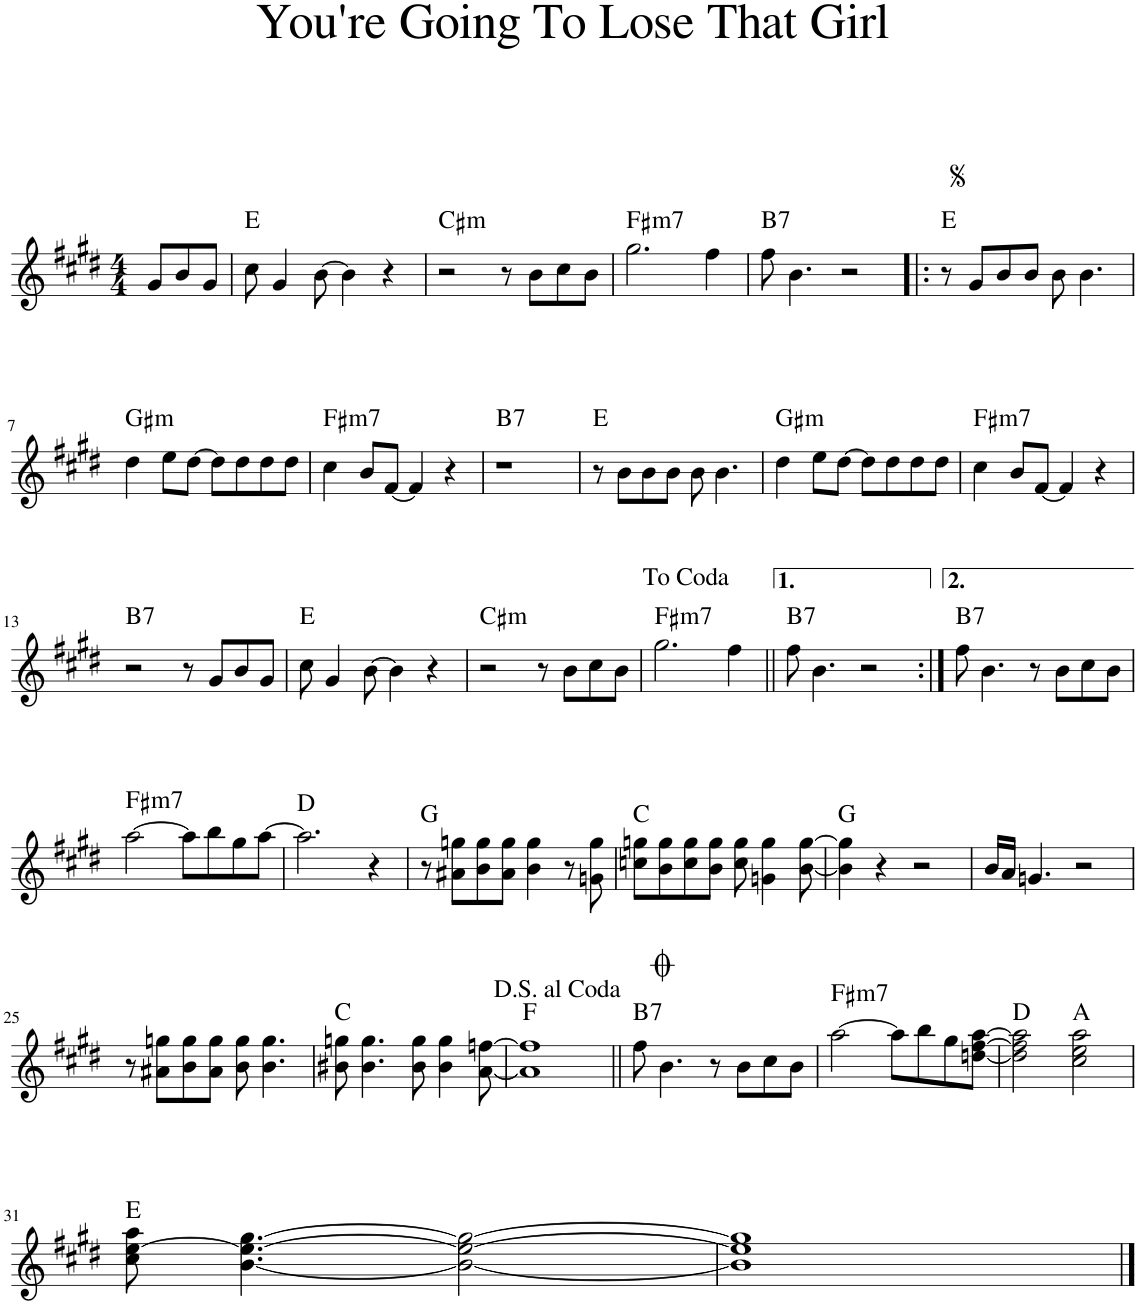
**kern	**harte
*part1	*part1
*staff1	*
*I"Piano	*
*I'Pno.	*
*clefG2	*
*k[f#c#g#d#]	*
*M4/4	*
=1	=1
8g#/L	.
8b/	.
8g#/J	.
=2	=2
8cc#\	E:maj
4g#/	.
[8b\	.
4b\]	.
4r	.
=3	=3
!	!LO:H:kt=m
2r	C#:min
8r	.
8b\L	.
8cc#\	.
8b\J	.
=4	=4
!	!LO:H:kt=m7
2.gg#\	F#:min7
4ff#\	.
=5	=5
!	!LO:H:kt=7
8ff#\	B:7
4.b\	.
2r	.
=6!|:	=6!|:
8r	E:maj
8g#/L	.
8b/	.
8b/J	.
8b\	.
4.b\	.
!!LO:LB:g=z
=7	=7
!	!LO:H:kt=m
4dd#\	G#:min
8ee\L	.
[8dd#\J	.
8dd#\L]	.
8dd#\	.
8dd#\	.
8dd#\J	.
=8	=8
!	!LO:H:kt=m7
4cc#\	F#:min7
8b/L	.
[8f#/J	.
4f#/]	.
4r	.
=9	=9
!	!LO:H:kt=7
1r	B:7
=10	=10
8r	E:maj
8b\L	.
8b\	.
8b\J	.
8b\	.
4.b\	.
=11	=11
!	!LO:H:kt=m
4dd#\	G#:min
8ee\L	.
[8dd#\J	.
8dd#\L]	.
8dd#\	.
8dd#\	.
8dd#\J	.
=12	=12
!	!LO:H:kt=m7
4cc#\	F#:min7
8b/L	.
[8f#/J	.
4f#/]	.
4r	.
!!LO:LB:g=z
=13	=13
!	!LO:H:kt=7
2r	B:7
8r	.
8g#/L	.
8b/	.
8g#/J	.
=14	=14
8cc#\	E:maj
4g#/	.
[8b\	.
4b\]	.
4r	.
=15	=15
!	!LO:H:kt=m
2r	C#:min
8r	.
8b\L	.
8cc#\	.
8b\J	.
=16	=16
!	!LO:H:kt=m7
2.gg#\	F#:min7
4ff#\	.
=17||	=17||
!	!LO:H:kt=7
8ff#\	B:7
4.b\	.
2r	.
=18:|!	=18:|!
!	!LO:H:kt=7
8ff#\	B:7
4.b\	.
8r	.
8b\L	.
8cc#\	.
8b\J	.
!!LO:LB:g=z
=19	=19
!	!LO:H:kt=m7
[2aa\	F#:min7
8aa\L]	.
8bb\	.
8gg#\	.
[8aa\J	.
=20	=20
2.aa\]	D:maj
4r	.
=21	=21
8r	G:maj
8a#X\ 8ggn\L	.
8b\ 8gg\	.
8a#\ 8gg\J	.
4b\ 4gg\	.
8r	.
8gn\ 8gg\	.
=22	=22
8ccn\ 8ggn\L	C:maj
8b\ 8gg\	.
8cc\ 8gg\	.
8b\ 8gg\J	.
8cc\ 8gg\	.
4gn\ 4gg\	.
[8b\ [8gg\	.
=23	=23
4b\] 4gg\]	G:maj
4r	.
2r	.
=24	=24
16b/LL	.
16a/JJ	.
4.gn/	.
2r	.
!!LO:LB:g=z
=25	=25
8r	.
8a#X\ 8ggn\L	.
8b\ 8gg\	.
8a#\ 8gg\J	.
8b\ 8gg\	.
4.b\ 4.gg\	.
=26	=26
8b#X\ 8ggn\	C:maj
4.b#\ 4.gg\	.
8b#\ 8gg\	.
4b#\ 4gg\	.
[8a\ [8ffn\	.
=27	=27
1a] 1ff]	F:maj
=28||	=28||
!	!LO:H:kt=7
8ff#\	B:7
4.b\	.
8r	.
8b\L	.
8cc#\	.
8b\J	.
=29	=29
!	!LO:H:kt=m7
[2aa\	F#:min7
8aa\L]	.
8bb\	.
8gg#\	.
[8ddn\ [8ff#\ [8aa\J	.
=30	=30
2dd\] 2ff#\] 2aa\]	D:maj
2cc#\ 2ee\ 2aa\	A:maj
!!LO:LB:g=z
=31	=31
8cc#\ [8ee\ 8aa\	E:maj
[4.b\ 4.ee\_ [4.gg#\	.
2b\_ 2ee\_ 2gg#\_	.
=32	=32
1b] 1ee] 1gg#]	.
==	==
*-	*-
